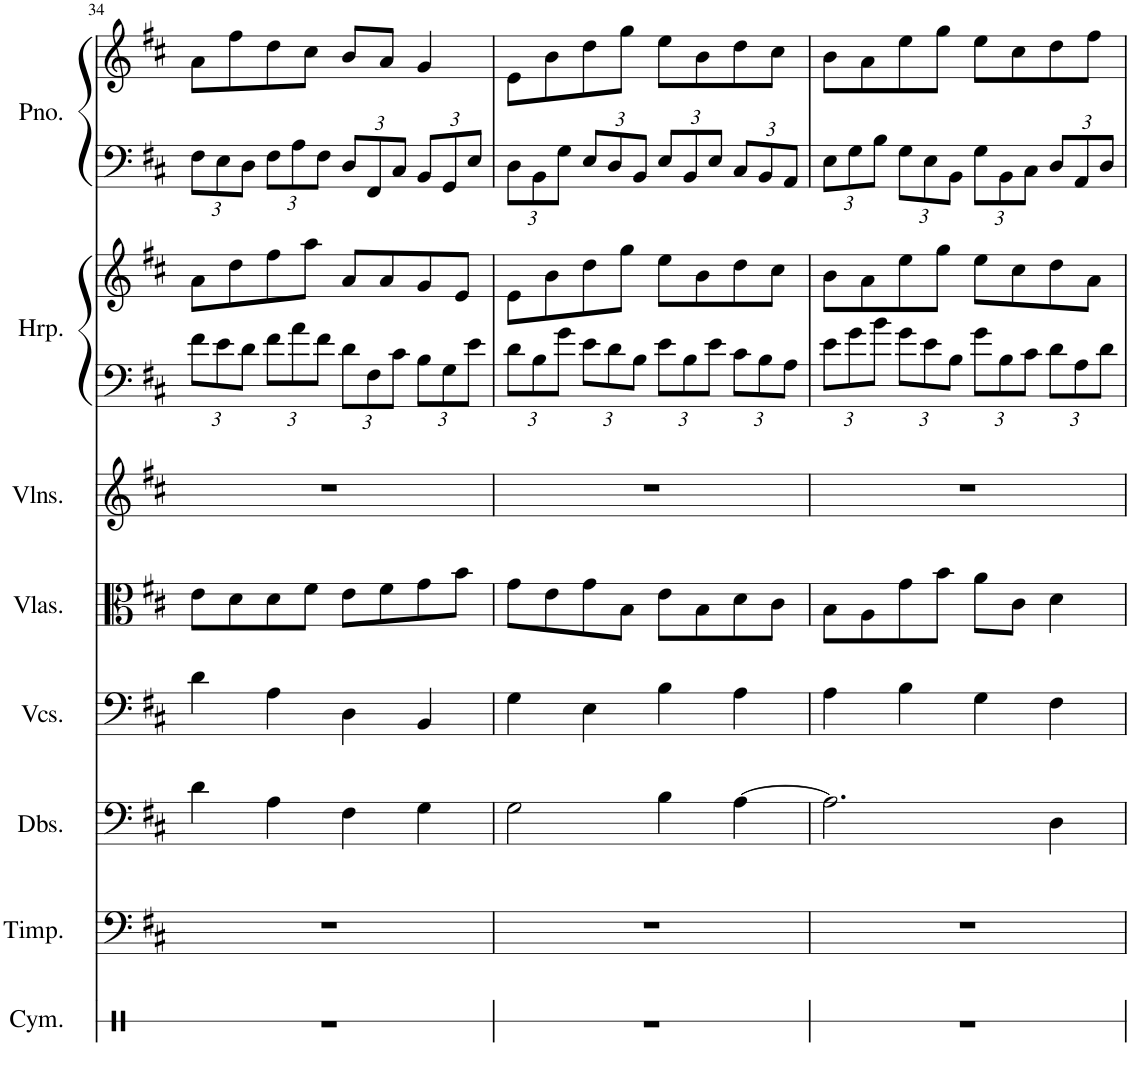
**kern	**kern	**kern	**kern	**kern	**kern	**kern	**kern	**kern	**kern
*part8	*part7	*part6	*part5	*part4	*part3	*part2	*part2	*part1	*part1
*staff10	*staff9	*staff8	*staff7	*staff6	*staff5	*staff4	*staff3	*staff2	*staff1
*I"Cymbal	*I"Timpani	*I"Double Basses	*I"Violoncellos	*I"Violas	*I"Violins	*I"Harp	*	*I"Piano	*
*I'Cym.	*I'Timp.	*I'Dbs.	*I'Vcs.	*I'Vlas.	*I'Vlns.	*I'Hrp.	*	*I'Pno.	*
!!LO:PB:g=z
*clefX	*clefF4	*clefF4	*clefF4	*clefC3	*clefG2	*clefF4	*clefG2	*clefF4	*clefG2
*	*	*Trd7c12	*	*	*	*	*	*	*
*k[]	*k[f#c#]	*k[f#c#]	*k[f#c#]	*k[f#c#]	*k[f#c#]	*k[f#c#]	*k[f#c#]	*k[f#c#]	*k[f#c#]
*M4/4	*M4/4	*M4/4	*M4/4	*M4/4	*M4/4	*M4/4	*M4/4	*M4/4	*M4/4
*met(c)	*met(c)	*met(c)	*met(c)	*met(c)	*met(c)	*met(c)	*met(c)	*met(c)	*met(c)
*	*	*	*	*	*	*Xbrackettup	*	*Xbrackettup	*
=34	=34	=34	=34	=34	=34	=34	=34	=34	=34
1r	1r	4d\	4d\	8e\L	1r	12f#\L	8a\L	12F#\L	8a\L
.	.	.	.	.	.	12e\	.	12E\	.
.	.	.	.	8d\	.	.	8dd\	.	8ff#\
.	.	.	.	.	.	12d\J	.	12D\J	.
.	.	4A\	4A\	8d\	.	12f#\L	8ff#\	12F#\L	8dd\
.	.	.	.	.	.	12a\	.	12A\	.
.	.	.	.	8f#\J	.	.	8aa\J	.	8cc#\J
.	.	.	.	.	.	12f#\J	.	12F#\J	.
.	.	4F#\	4D\	8e\L	.	12d\L	8a/L	12D/L	8b/L
.	.	.	.	.	.	12F#\	.	12FF#/	.
.	.	.	.	8f#\	.	.	8a/	.	8a/J
.	.	.	.	.	.	12c#\J	.	12C#/J	.
.	.	4G\	4BB/	8g\	.	12B\L	8g/	12BB/L	4g/
.	.	.	.	.	.	12G\	.	12GG/	.
.	.	.	.	8b\J	.	.	8e/J	.	.
.	.	.	.	.	.	12e\J	.	12E/J	.
=35	=35	=35	=35	=35	=35	=35	=35	=35	=35
1r	1r	2G\	4G\	8g\L	1r	12d\L	8e\L	12D\L	8e\L
.	.	.	.	.	.	12B\	.	12BB\	.
.	.	.	.	8e\	.	.	8b\	.	8b\
.	.	.	.	.	.	12g\J	.	12G\J	.
.	.	.	4E\	8g\	.	12e\L	8dd\	12E/L	8dd\
.	.	.	.	.	.	12d\	.	12D/	.
.	.	.	.	8B\J	.	.	8gg\J	.	8gg\J
.	.	.	.	.	.	12B\J	.	12BB/J	.
.	.	4B\	4B\	8e\L	.	12e\L	8ee\L	12E/L	8ee\L
.	.	.	.	.	.	12B\	.	12BB/	.
.	.	.	.	8B\	.	.	8b\	.	8b\
.	.	.	.	.	.	12e\J	.	12E/J	.
.	.	[4A\	4A\	8d\	.	12c#\L	8dd\	12C#/L	8dd\
.	.	.	.	.	.	12B\	.	12BB/	.
.	.	.	.	8c#\J	.	.	8cc#\J	.	8cc#\J
.	.	.	.	.	.	12A\J	.	12AA/J	.
=36	=36	=36	=36	=36	=36	=36	=36	=36	=36
1r	1r	2.A\]	4A\	8B\L	1r	12e\L	8b\L	12E\L	8b\L
.	.	.	.	.	.	12g\	.	12G\	.
.	.	.	.	8A\	.	.	8a\	.	8a\
.	.	.	.	.	.	12b\J	.	12B\J	.
.	.	.	4B\	8g\	.	12g\L	8ee\	12G\L	8ee\
.	.	.	.	.	.	12e\	.	12E\	.
.	.	.	.	8b\J	.	.	8gg\J	.	8gg\J
.	.	.	.	.	.	12B\J	.	12BB\J	.
.	.	.	4G\	8a\L	.	12g\L	8ee\L	12G\L	8ee\L
.	.	.	.	.	.	12B\	.	12BB\	.
.	.	.	.	8c#\J	.	.	8cc#\	.	8cc#\
.	.	.	.	.	.	12c#\J	.	12C#\J	.
.	.	4D\	4F#\	4d\	.	12d\L	8dd\	12D/L	8dd\
.	.	.	.	.	.	12A\	.	12AA/	.
.	.	.	.	.	.	.	8a\J	.	8ff#\J
.	.	.	.	.	.	12d\J	.	12D/J	.
=	=	=	=	=	=	=	=	=	=
*-	*-	*-	*-	*-	*-	*-	*-	*-	*-
